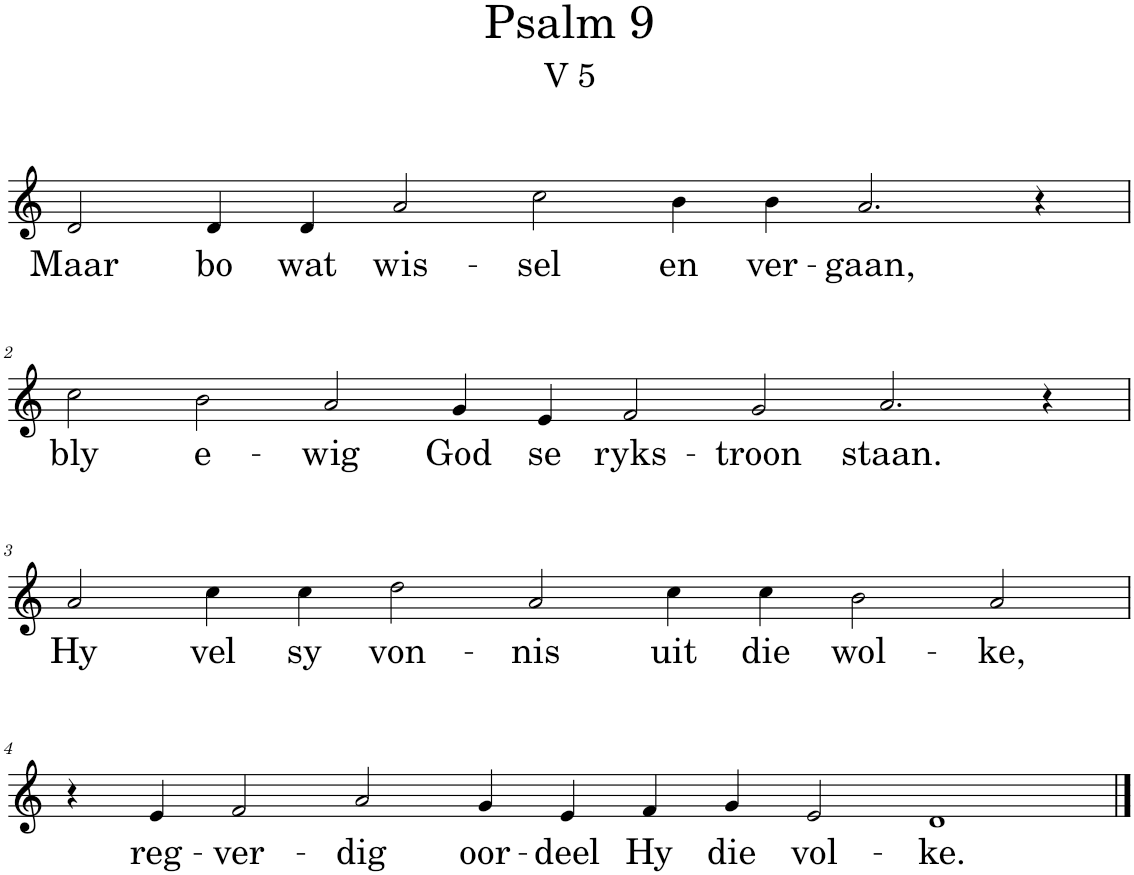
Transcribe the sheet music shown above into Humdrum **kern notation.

**kern	**text
*part1	*part1
*staff1	*staff1
*I"Pipe Organ	*
*I'Org.	*
*clefG2	*
*k[]	*
*M14/4	*
=1	=1
!	!LO:LY:b
2d/	Maar
!	!LO:LY:b
4d/	bo
!	!LO:LY:b
4d/	wat
!	!LO:LY:b
2a/	wis-
!	!LO:LY:b
2cc\	-sel
!	!LO:LY:b
4b\	en
!	!LO:LY:b
4b\	ver-
!	!LO:LY:b
2.a/	-gaan,
4r	.
!!LO:LB:g=z
=2	=2
*M16/4	*
!	!LO:LY:b
2cc\	bly
!	!LO:LY:b
2b\	e-
!	!LO:LY:b
2a/	-wig
!	!LO:LY:b
4g/	God
!	!LO:LY:b
4e/	se
!	!LO:LY:b
2f/	ryks-
!	!LO:LY:b
2g/	-troon
!	!LO:LY:b
2.a/	staan.
4r	.
!!LO:LB:g=z
=3	=3
*M14/4	*
!	!LO:LY:b
2a/	Hy
!	!LO:LY:b
4cc\	vel
!	!LO:LY:b
4cc\	sy
!	!LO:LY:b
2dd\	von-
!	!LO:LY:b
2a/	-nis
!	!LO:LY:b
4cc\	uit
!	!LO:LY:b
4cc\	die
!	!LO:LY:b
2b\	wol-
!	!LO:LY:b
2a/	-ke,
!!LO:LB:g=z
=4	=4
*M16/4	*
4r	.
!	!LO:LY:b
4e/	reg-
!	!LO:LY:b
2f/	-ver-
!	!LO:LY:b
2a/	-dig
!	!LO:LY:b
4g/	oor-
!	!LO:LY:b
4e/	-deel
!	!LO:LY:b
4f/	Hy
!	!LO:LY:b
4g/	die
!	!LO:LY:b
2e/	vol-
!	!LO:LY:b
1d	-ke.
==	==
*-	*-
